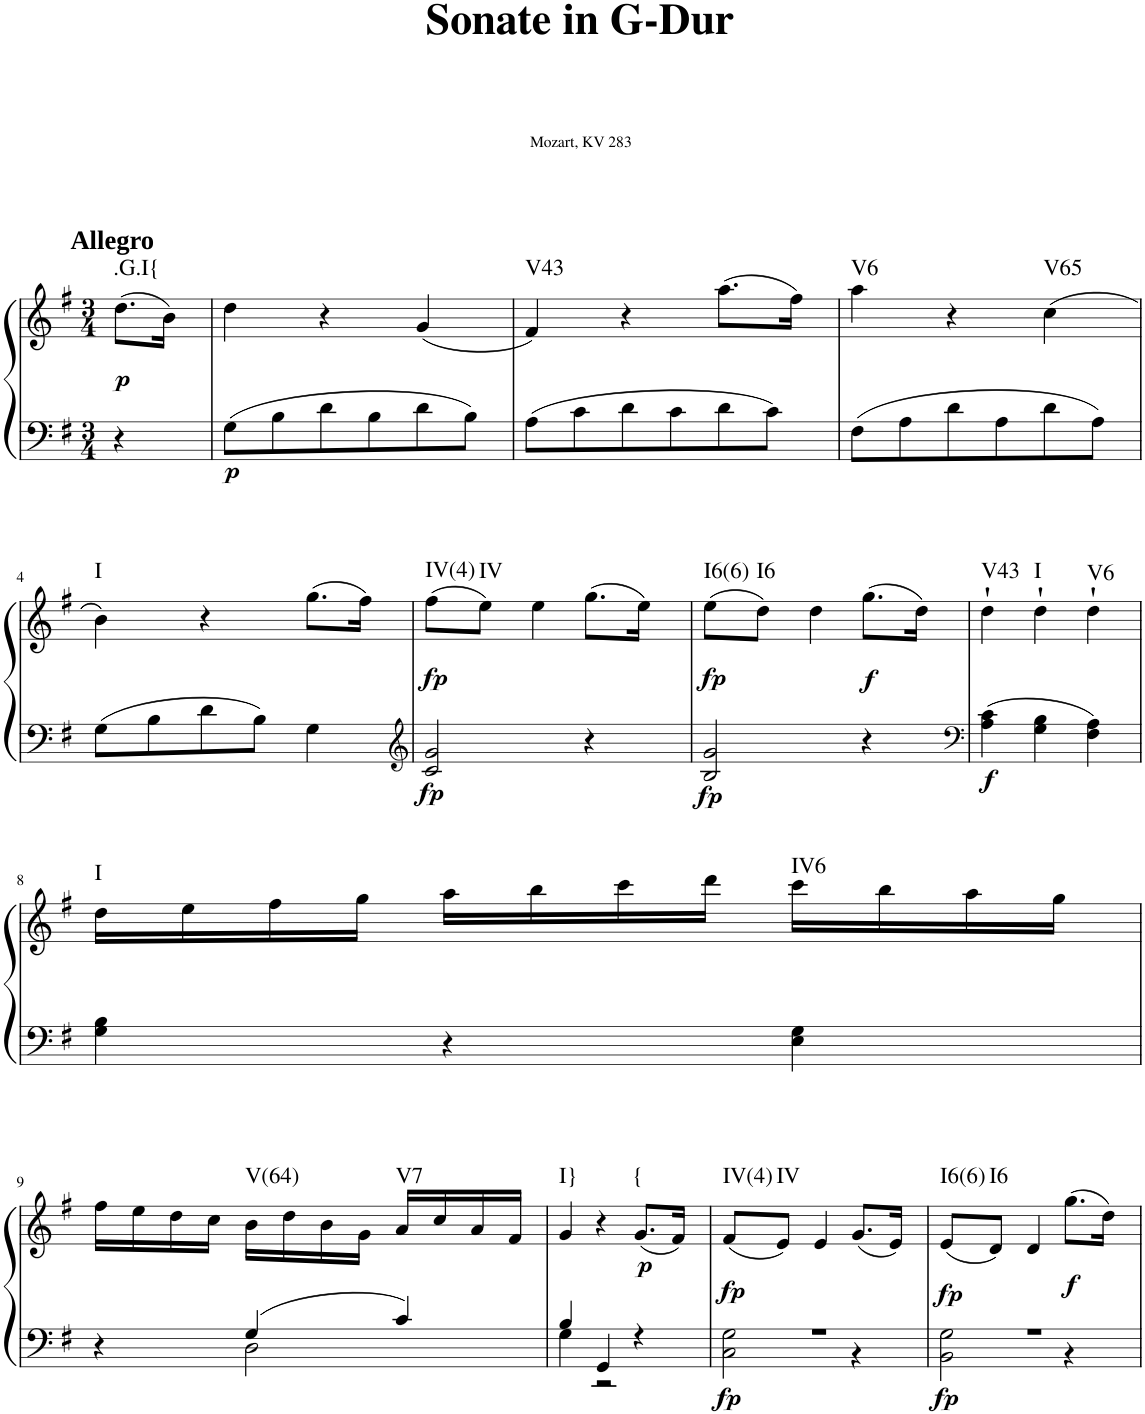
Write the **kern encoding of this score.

**kern	**kern	**dynam	**harte
*part1	*part1	*part1	*part1
*staff2	*staff1	*staff1/2	*
*I"Klavier linke Hand	*	*	*
*clefF4	*clefG2	*	*
*k[f#]	*k[f#]	*	*
*M3/4	*M3/4	*	*
=	=	=	=
!	!LO:TX:a:B:t=Allegro	!	!
!	!	!LO:DY:b	!LO:H:kt=.G.I{
4r	(8.dd\L	p	N
.	16b\Jk)	.	.
=1	=1	=1	=1
!	!	!LO:DY:b=2	!
8G\L	4dd\	p	.
8B\	.	.	.
8d\	4r	.	.
8B\	.	.	.
8d\	(4g/	.	.
8B\J	.	.	.
=2	=2	=2	=2
!	!	!	!LO:H:kt=V43
8A\L	4f#/)	.	N
8c\	.	.	.
8d\	4r	.	.
8c\	.	.	.
8d\	(8.aa\L	.	.
8c\J	.	.	.
.	16ff#\Jk)	.	.
=3	=3	=3	=3
!	!	!	!LO:H:kt=V6
8F#\L	4aa\	.	N
8A\	.	.	.
8d\	4r	.	.
8A\	.	.	.
!	!	!	!LO:H:kt=V65
8d\	(4cc\	.	N
8A\J	.	.	.
!!LO:LB:g=z
=4	=4	=4	=4
!	!	!	!LO:H:kt=I
8G\L	4b\)	.	N
8B\	.	.	.
8d\	4r	.	.
8B\J	.	.	.
4G\	(8.gg\L	.	.
.	16ff#\Jk)	.	.
=5	=5	=5	=5
*clefG2	*	*	*
!	!	!LO:DY:b=2	!
!	!	!LO:DY:n=1:b	!LO:H:kt=IV(4)
2c/ 2g/	(8ff#\L	fp fp	N
!	!	!	!LO:H:kt=IV
.	8ee\J)	.	N
.	4ee\	.	.
4r	(8.gg\L	.	.
.	16ee\Jk)	.	.
=6	=6	=6	=6
!	!	!LO:DY:b=2	!
!	!	!LO:DY:n=1:b	!LO:H:kt=I6(6)
2B/ 2g/	(8ee\L	fp fp	N
!	!	!	!LO:H:kt=I6
.	8dd\J)	.	N
.	4dd\	.	.
!	!	!LO:DY:n=2:b	!
4r	(8.gg\L	f	.
.	16dd\Jk)	.	.
=7	=7	=7	=7
*clefF4	*	*	*
!	!	!LO:DY:b=2	!LO:H:kt=V43
4A\ 4c\	4dd`\	f	N
!	!	!	!LO:H:kt=I
4G\ 4B\	4dd`\	.	N
!	!	!	!LO:H:kt=V6
4F#\ 4A\	4dd`\	.	N
!!LO:LB:g=z
=8	=8	=8	=8
!	!	!	!LO:H:kt=I
4G\ 4B\	16dd\LL	.	N
.	16ee\	.	.
.	16ff#\	.	.
.	16gg\JJ	.	.
4r	16aa\LL	.	.
.	16bb\	.	.
.	16ccc\	.	.
.	16ddd\JJ	.	.
!	!	!	!LO:H:kt=IV6
4E\ 4G\	16ccc\LL	.	N
.	16bb\	.	.
.	16aa\	.	.
.	16gg\JJ	.	.
!!LO:LB:g=z
=9	=9	=9	=9
*^	*	*	*
4r	4ryy	16ff#\LL	.	.
.	.	16ee\	.	.
.	.	16dd\	.	.
.	.	16cc\JJ	.	.
!	!	!	!	!LO:H:kt=V(64)
4G/	2D\	16b\LL	.	N
.	.	16dd\	.	.
.	.	16b\	.	.
.	.	16g\JJ	.	.
!	!	!	!	!LO:H:kt=V7
4c/	.	16a/LL	.	N
.	.	16cc/	.	.
.	.	16a/	.	.
.	.	16f#/JJ	.	.
=10	=10	=10	=10	=10
!	!	!	!	!LO:H:kt=I}
4B/	4G\	4g/	.	N
4GG/	2r	4r	.	.
!	!	!	!LO:DY:b	!LO:H:kt={
4r	.	(8.g/L	p	N
.	.	16f#/Jk)	.	.
=11	=11	=11	=11	=11
!	!	!	!LO:DY:b=2	!
!	!	!	!LO:DY:n=1:b	!LO:H:kt=IV(4)
2.r	2C\ 2G\	(8f#/L	fp fp	N
!	!	!	!	!LO:H:kt=IV
.	.	8e/J)	.	N
.	.	4e/	.	.
.	4r	(8.g/L	.	.
.	.	16e/Jk)	.	.
=12	=12	=12	=12	=12
!	!	!	!LO:DY:b=2	!
!	!	!	!LO:DY:n=1:b	!LO:H:kt=I6(6)
2.r	2BB\ 2G\	(8e/L	fp fp	N
!	!	!	!	!LO:H:kt=I6
.	.	8d/J)	.	N
.	.	4d/	.	.
!	!	!	!LO:DY:n=2:b	!
.	4r	(8.gg\L	f	.
.	.	16dd\Jk)	.	.
*v	*v	*	*	*
=	=	=	=
*-	*-	*-	*-
